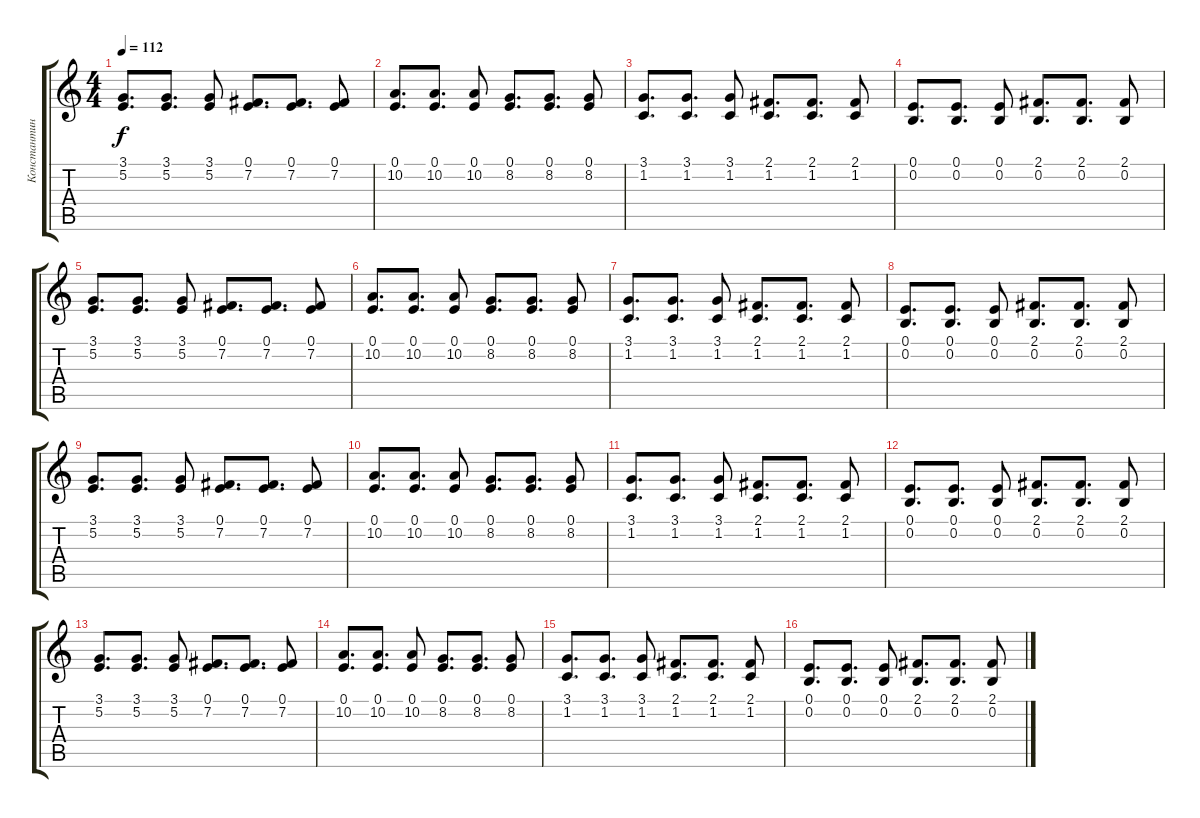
\track ("Константин Бекрев" "Константин") {instrument lead2sawtooth}
\staff {score tabs}
\tuning (E4 B3 G3 D3 A2 E2) {hide}
\ts (4 4)
\tempo 112
\clef g2
\ks c
(3.1 5.2).8{d dy f volume 11} (3.1 5.2).8{d} (3.1 5.2).8 (0.1 7.2).8{d} (0.1 7.2).8{d} (0.1 7.2).8 |
(0.1 10.2).8{d} (0.1 10.2).8{d} (0.1 10.2).8 (0.1 8.2).8{d} (0.1 8.2).8{d} (0.1 8.2).8 |
(3.1 1.2).8{d} (3.1 1.2).8{d} (3.1 1.2).8 (2.1 1.2).8{d} (2.1 1.2).8{d} (2.1 1.2).8 |
(0.1 0.2).8{d} (0.1 0.2).8{d} (0.1 0.2).8 (2.1 0.2).8{d} (2.1 0.2).8{d} (2.1 0.2).8 |
(3.1 5.2).8{d volume 11} (3.1 5.2).8{d} (3.1 5.2).8 (0.1 7.2).8{d} (0.1 7.2).8{d} (0.1 7.2).8 |
(0.1 10.2).8{d} (0.1 10.2).8{d} (0.1 10.2).8 (0.1 8.2).8{d} (0.1 8.2).8{d} (0.1 8.2).8 |
(3.1 1.2).8{d} (3.1 1.2).8{d} (3.1 1.2).8 (2.1 1.2).8{d} (2.1 1.2).8{d} (2.1 1.2).8 |
(0.1 0.2).8{d} (0.1 0.2).8{d} (0.1 0.2).8 (2.1 0.2).8{d} (2.1 0.2).8{d} (2.1 0.2).8 |
(3.1 5.2).8{d volume 11} (3.1 5.2).8{d} (3.1 5.2).8 (0.1 7.2).8{d} (0.1 7.2).8{d} (0.1 7.2).8 |
(0.1 10.2).8{d} (0.1 10.2).8{d} (0.1 10.2).8 (0.1 8.2).8{d} (0.1 8.2).8{d} (0.1 8.2).8 |
(3.1 1.2).8{d} (3.1 1.2).8{d} (3.1 1.2).8 (2.1 1.2).8{d} (2.1 1.2).8{d} (2.1 1.2).8 |
(0.1 0.2).8{d} (0.1 0.2).8{d} (0.1 0.2).8 (2.1 0.2).8{d} (2.1 0.2).8{d} (2.1 0.2).8 |
(3.1 5.2).8{d volume 11} (3.1 5.2).8{d} (3.1 5.2).8 (0.1 7.2).8{d} (0.1 7.2).8{d} (0.1 7.2).8 |
(0.1 10.2).8{d} (0.1 10.2).8{d} (0.1 10.2).8 (0.1 8.2).8{d} (0.1 8.2).8{d} (0.1 8.2).8 |
(3.1 1.2).8{d} (3.1 1.2).8{d} (3.1 1.2).8 (2.1 1.2).8{d} (2.1 1.2).8{d} (2.1 1.2).8 |
(0.1 0.2).8{d} (0.1 0.2).8{d} (0.1 0.2).8 (2.1 0.2).8{d} (2.1 0.2).8{d} (2.1 0.2).8
